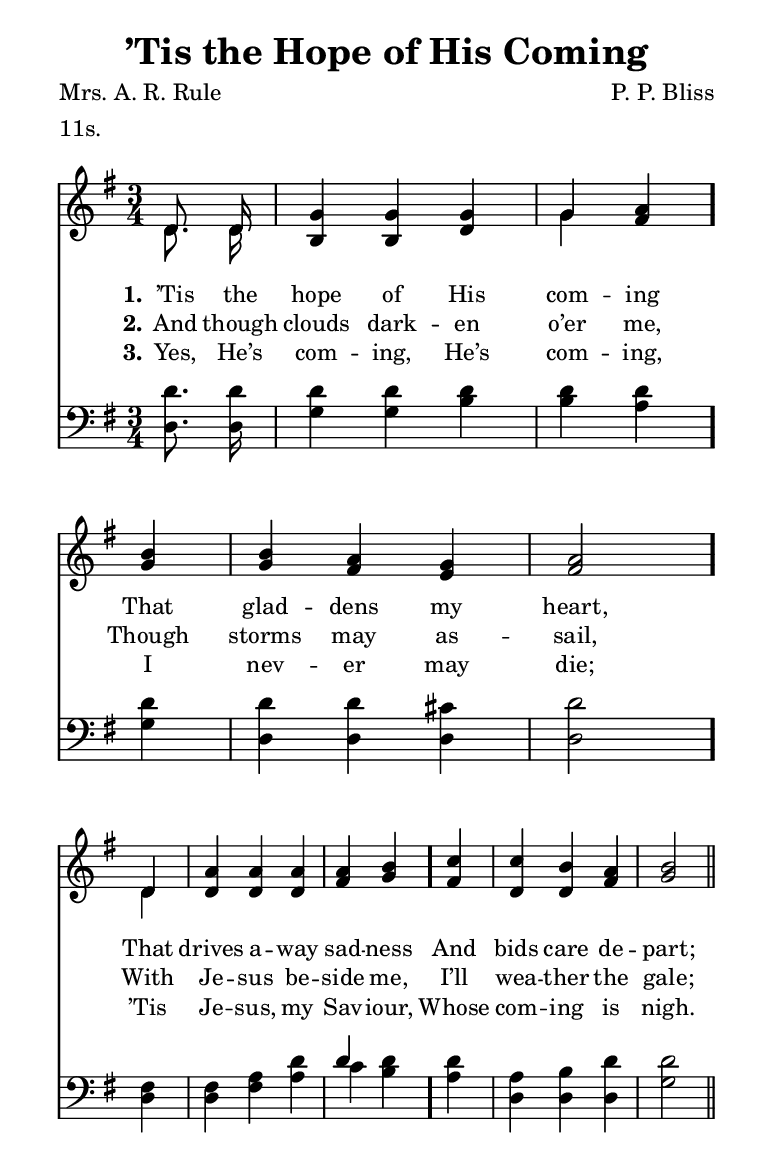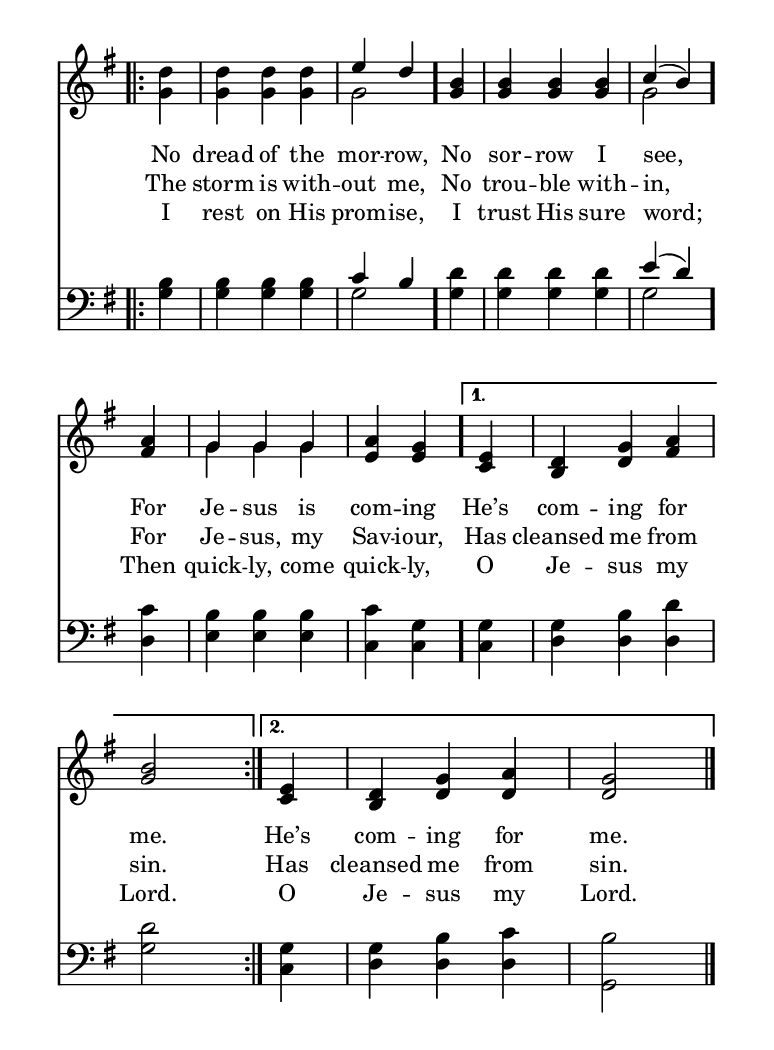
\include "common/global.ily"
\paper {
  \include "common/paper.ily"
  indent = #0
}

\header{
  hymnnumber = "200"
  title = "’Tis the Hope of His Coming"
  tunename = "Hallelujah! ’Tis Done"
  meter = "11s."
  poet = "Mrs. A. R. Rule"
  composer = "P. P. Bliss"
  %copyright = ""
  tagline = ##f
}

% for fermata in MIDI
ta = { \tempo 4=80 }
tb = { \tempo 4=40 }

global = {
  \include "common/overrides.ily"
  \override Staff.TimeSignature.style = #'numbered
  \time 3/4
  \override Score.MetronomeMark.transparent = ##t % hide all fermata changes too
  \ta
  \key g \major
  \partial 4
  \autoBeamOff
}

notesSoprano = {
\global
\relative c' {

d8. d16 | g4 g g | g a b | b a g | a2
d,4 | a' a a | a b c | c b a | b2
\repeat volta 2 { d4 | d d d | e d b | b b b | c( b) a
                  g g g | a g }
\alternative {
  { e4 | d g a | b2 }
  { e,4 | d4 g a | g2 }
}


  \bar "|."

}
}

notesAlto = {
\global
\relative e' {

d8. d16 | b4 b d | g fis g | g fis e | fis2
d4 | d d d | fis g fis | d d fis | g2
\repeat volta 2 { g4 | g g g | g2 g4 | g g g | g2 fis4 |
                  g g g | e e }
\alternative {
  { c4 | b d fis | g2 }
  { c,4 | b d d | d2 }
}


}
}

notesTenor = {
\global
\relative a {

d8. d16 | d4 d d | d d d | d d cis | d2
fis,4 | fis a d | d d d | a b d | d2
\repeat volta 2 { b4 | b b b | c b d | d d d | e( d) c
                  b b b | c g }
\alternative {
  { g4 | g b d | d2 }
  { g,4 | g4 b c | b2 }
}

}
}

notesBass = {
\global
\relative f {

d8. d16 | g4 g b | b a g | d d d | d2
d4 | d fis a | c b a | d, d d | g2
\repeat volta 2 { g4 | g g g | g2 g4 | g g g | g2 d4
                  e e e | c c }
\alternative {
  { c4 | d d d | g2 }
  { c,4 | d d d | g,2 }
}

}
}

wordsA = \lyricmode {
\set stanza = "1."

’Tis the hope of His com -- ing \bar "."
That glad -- dens my heart, \bar "." \break
That drives a -- way sad -- ness \bar "."
And bids care de -- part; \break \bar ".|:-||"
No dread of the mor -- row, \bar "."
No sor -- row I see, \bar "." \break
For Je -- sus is com -- ing \bar "."
He’s com -- ing for me.
%{HIDE>%} He’s com -- ing for me. %{<HIDE%}

}

wordsB = \lyricmode {
\set stanza = "2."

And though clouds dark -- en o’er me,
Though storms may as -- sail,
With Je -- sus be -- side me,
I’ll wea -- ther the gale;
The storm is with -- out me,
No trou -- ble with -- in,
For Je -- sus, my Sav -- iour,
Has cleansed me from sin.
%{HIDE>%} Has cleansed me from sin. %{<HIDE%}

}

wordsC = \lyricmode {
\set stanza = "3."

Yes, He’s com -- ing, He’s com -- ing,
I nev -- er may die;
’Tis Je -- sus, my Sav -- iour,
Whose com -- ing is nigh.
I rest on His prom -- ise,
I trust His sure word;
Then quick -- ly, come quick -- ly,
O Je -- sus my Lord.
%{HIDE>%} O Je -- sus my Lord. %{<HIDE%}

}

\score {
  \context ChoirStaff <<
    \context Staff = upper <<
      \set Staff.autoBeaming = ##f
      \set ChoirStaff.systemStartDelimiter = #'SystemStartBar
      \set ChoirStaff.printPartCombineTexts = ##f
      \partcombine #'(2 . 9) \notesSoprano \notesAlto
      \context NullVoice = sopranos { \voiceOne << \notesSoprano >> }
      \context NullVoice = altos { \voiceTwo << \notesAlto >> }
      \context Lyrics = one   \lyricsto sopranos \wordsA
      \context Lyrics = two   \lyricsto sopranos \wordsB
      \context Lyrics = three \lyricsto sopranos \wordsC
    >>
    \context Staff = men <<
      \set Staff.autoBeaming = ##f
      \clef bass
      \set ChoirStaff.printPartCombineTexts = ##f
      \partcombine #'(2 . 9) \notesTenor \notesBass
      \context NullVoice = tenors { \voiceOne << \notesTenor >> }
      \context NullVoice = basses { \voiceTwo << \notesBass >> }
    >>
  >>
  \layout {
    \include "common/layout.ily"
  }
}

\score {
  \unfoldRepeats \context ChoirStaff <<
    \context Staff = upper <<
      \context Voice = sopranos { \voiceOne << \notesSoprano >> }
      \context Voice = altos { \voiceTwo << \notesAlto >> }
    >>
    \context Staff = men <<
      \context Voice = tenors { \voiceOne << \notesTenor >> }
      \context Voice = basses { \voiceTwo << \notesBass >> }
    >>
  >>
  \midi{
    \include "common/midi.ily"
  }
}

\version "2.19.49"  % necessary for upgrading to future LilyPond versions.

% vi:set et ts=2 sw=2 ai nocindent syntax=lilypond:
